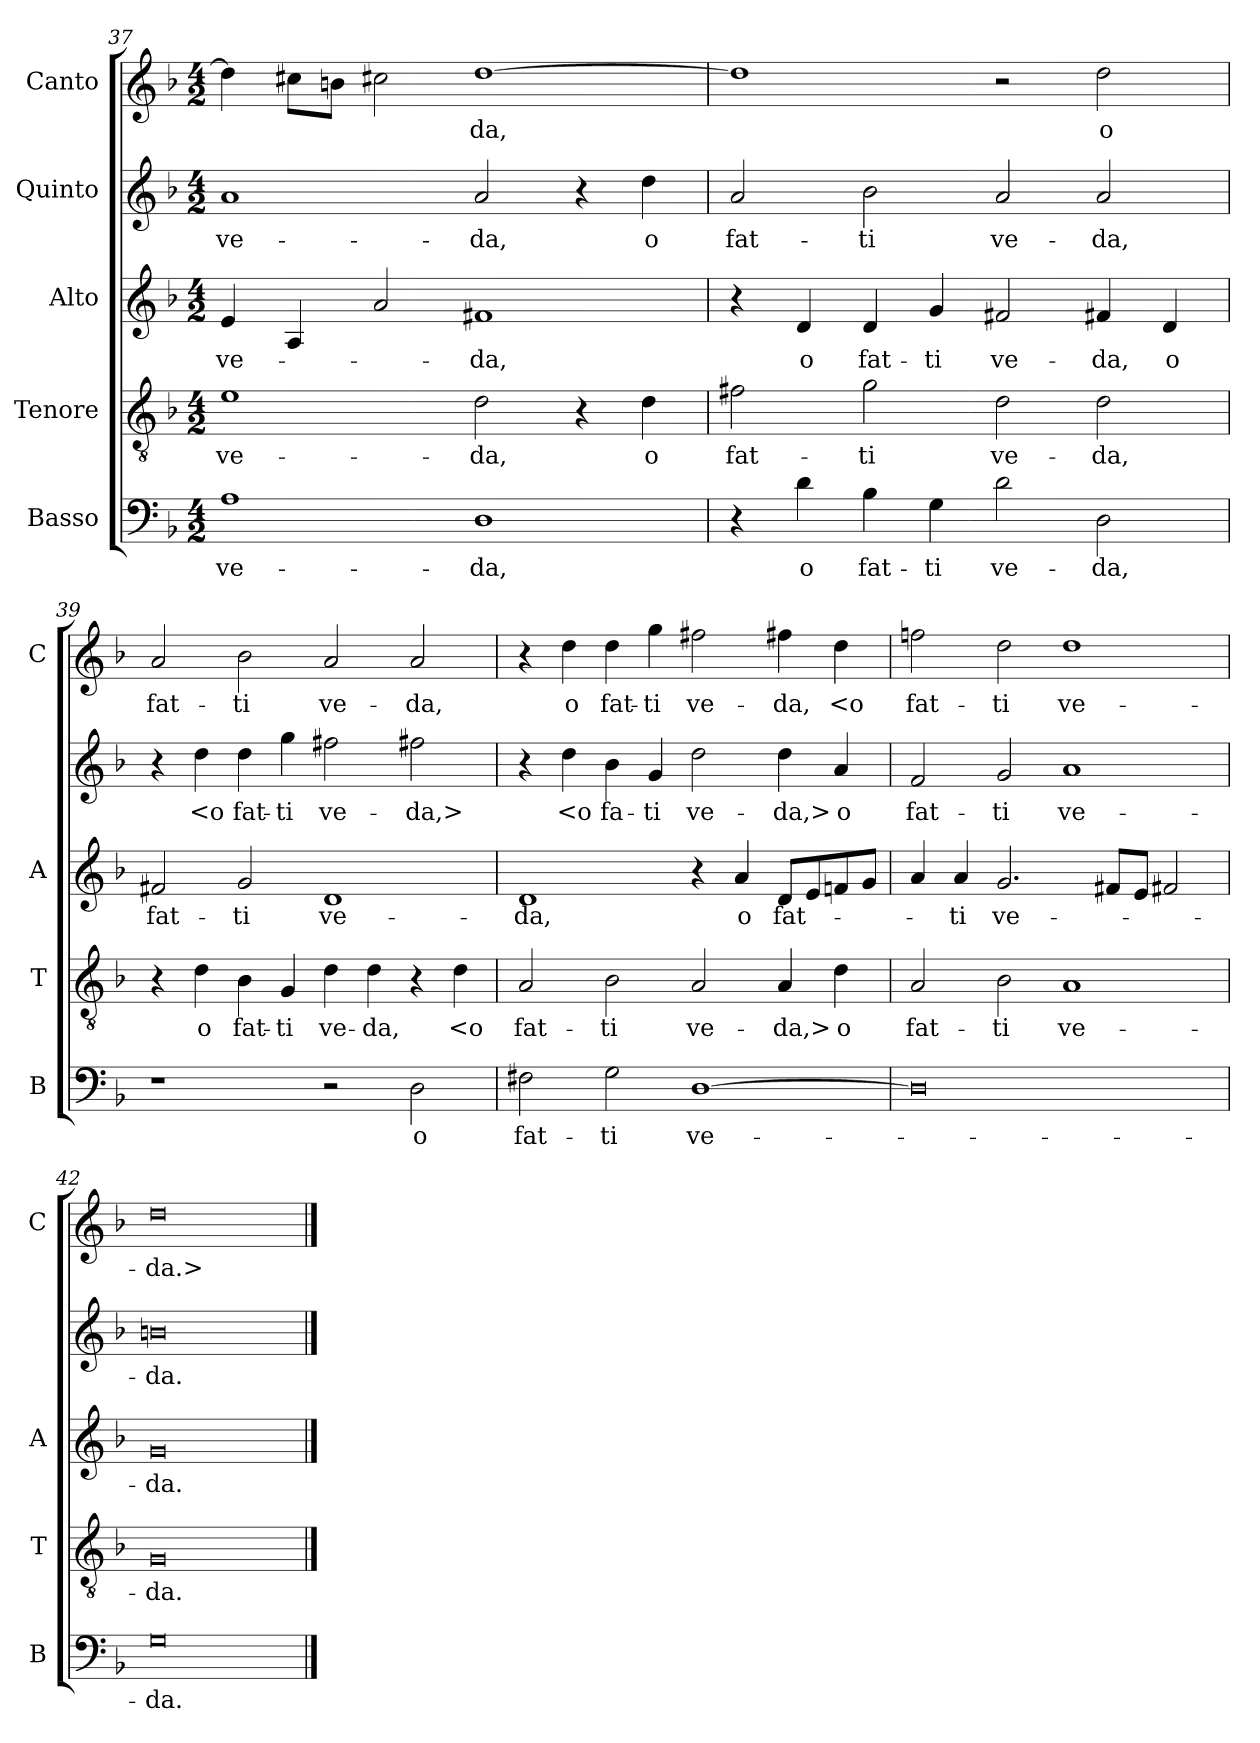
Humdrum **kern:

**kern	**text	**kern	**text	**kern	**text	**kern	**text	**kern	**text
*part5	*part5	*part4	*part4	*part3	*part3	*part2	*part2	*part1	*part1
*staff5	*staff5	*staff4	*staff4	*staff3	*staff3	*staff2	*staff2	*staff1	*staff1
*I"Basso	*	*I"Tenore	*	*I"Alto	*	*I"Quinto	*	*I"Canto	*
*I'B	*	*I'T	*	*I'A	*	*	*	*I'C	*
*clefF4	*	*clefGv2	*	*clefG2	*	*clefG2	*	*clefG2	*
*k[b-]	*	*k[b-]	*	*k[b-]	*	*k[b-]	*	*k[b-]	*
*F:	*	*F:	*	*F:	*	*F:	*	*F:	*
*M4/2	*	*M4/2	*	*M4/2	*	*M4/2	*	*M4/2	*
=37	=37	=37	=37	=37	=37	=37	=37	=37	=37
1A	ve-	1e	ve-	4e	ve-	1a	ve-	4dd]	.
.	.	.	.	4A	.	.	.	8cc#XL	.
.	.	.	.	.	.	.	.	8bnJ	.
.	.	.	.	2a	.	.	.	2cc#X	.
1D	-da,	2d	-da,	1f#X	-da,	2a	-da,	[1dd	-da,
.	.	4r	.	.	.	4r	.	.	.
.	.	4d	o	.	.	4dd	o	.	.
=38	=38	=38	=38	=38	=38	=38	=38	=38	=38
4r	.	2f#X	fat-	4r	.	2a	fat-	1dd]	.
4d	o	.	.	4d	o	.	.	.	.
4B-	fat-	2g	-ti	4d	fat-	2b-	-ti	.	.
4G	-ti	.	.	4g	-ti	.	.	.	.
2d	ve-	2d	ve-	2f#X	ve-	2a	ve-	2r	.
2D	-da,	2d	-da,	4f#X	-da,	2a	-da,	2dd	o
.	.	.	.	4d	o	.	.	.	.
=39	=39	=39	=39	=39	=39	=39	=39	=39	=39
1r	.	4r	.	2f#X	fat-	4r	.	2a	fat-
.	.	4d	o	.	.	4dd	<o	.	.
.	.	4B-	fat-	2g	-ti	4dd	fat-	2b-	-ti
.	.	4G	-ti	.	.	4gg	-ti	.	.
2r	.	4d	ve-	1d	ve-	2ff#X	ve-	2a	ve-
.	.	4d	-da,	.	.	.	.	.	.
2D	o	4r	.	.	.	2ff#X	-da,>	2a	-da,
.	.	4d	<o	.	.	.	.	.	.
=40	=40	=40	=40	=40	=40	=40	=40	=40	=40
2F#X	fat-	2A	fat-	1d	-da,	4r	.	4r	.
.	.	.	.	.	.	4dd	<o	4dd	o
2G	-ti	2B-	-ti	.	.	4b-	fa-	4dd	fat-
.	.	.	.	.	.	4g	-ti	4gg	-ti
[1D	ve-	2A	ve-	4r	.	2dd	ve-	2ff#X	ve-
.	.	.	.	4a	o	.	.	.	.
.	.	4A	-da,>	8dL	fat-	4dd	-da,>	4ff#X	-da,
.	.	.	.	8e	.	.	.	.	.
.	.	4d	o	8fn	.	4a	o	4dd	<o
.	.	.	.	8gJ	.	.	.	.	.
=41	=41	=41	=41	=41	=41	=41	=41	=41	=41
0D]	.	2A	fat-	4a	.	2f	fat-	2ffn	fat-
.	.	.	.	4a	-ti	.	.	.	.
.	.	2B-	-ti	2.g	ve-	2g	-ti	2dd	-ti
.	.	1A	ve-	.	.	1a	ve-	1dd	ve-
.	.	.	.	8f#XL	.	.	.	.	.
.	.	.	.	8eJ	.	.	.	.	.
.	.	.	.	2f#X	.	.	.	.	.
=42	=42	=42	=42	=42	=42	=42	=42	=42	=42
0G	-da.	0G	-da.	0g	-da.	0bn	-da.	0dd	-da.>
==	==	==	==	==	==	==	==	==	==
*-	*-	*-	*-	*-	*-	*-	*-	*-	*-
